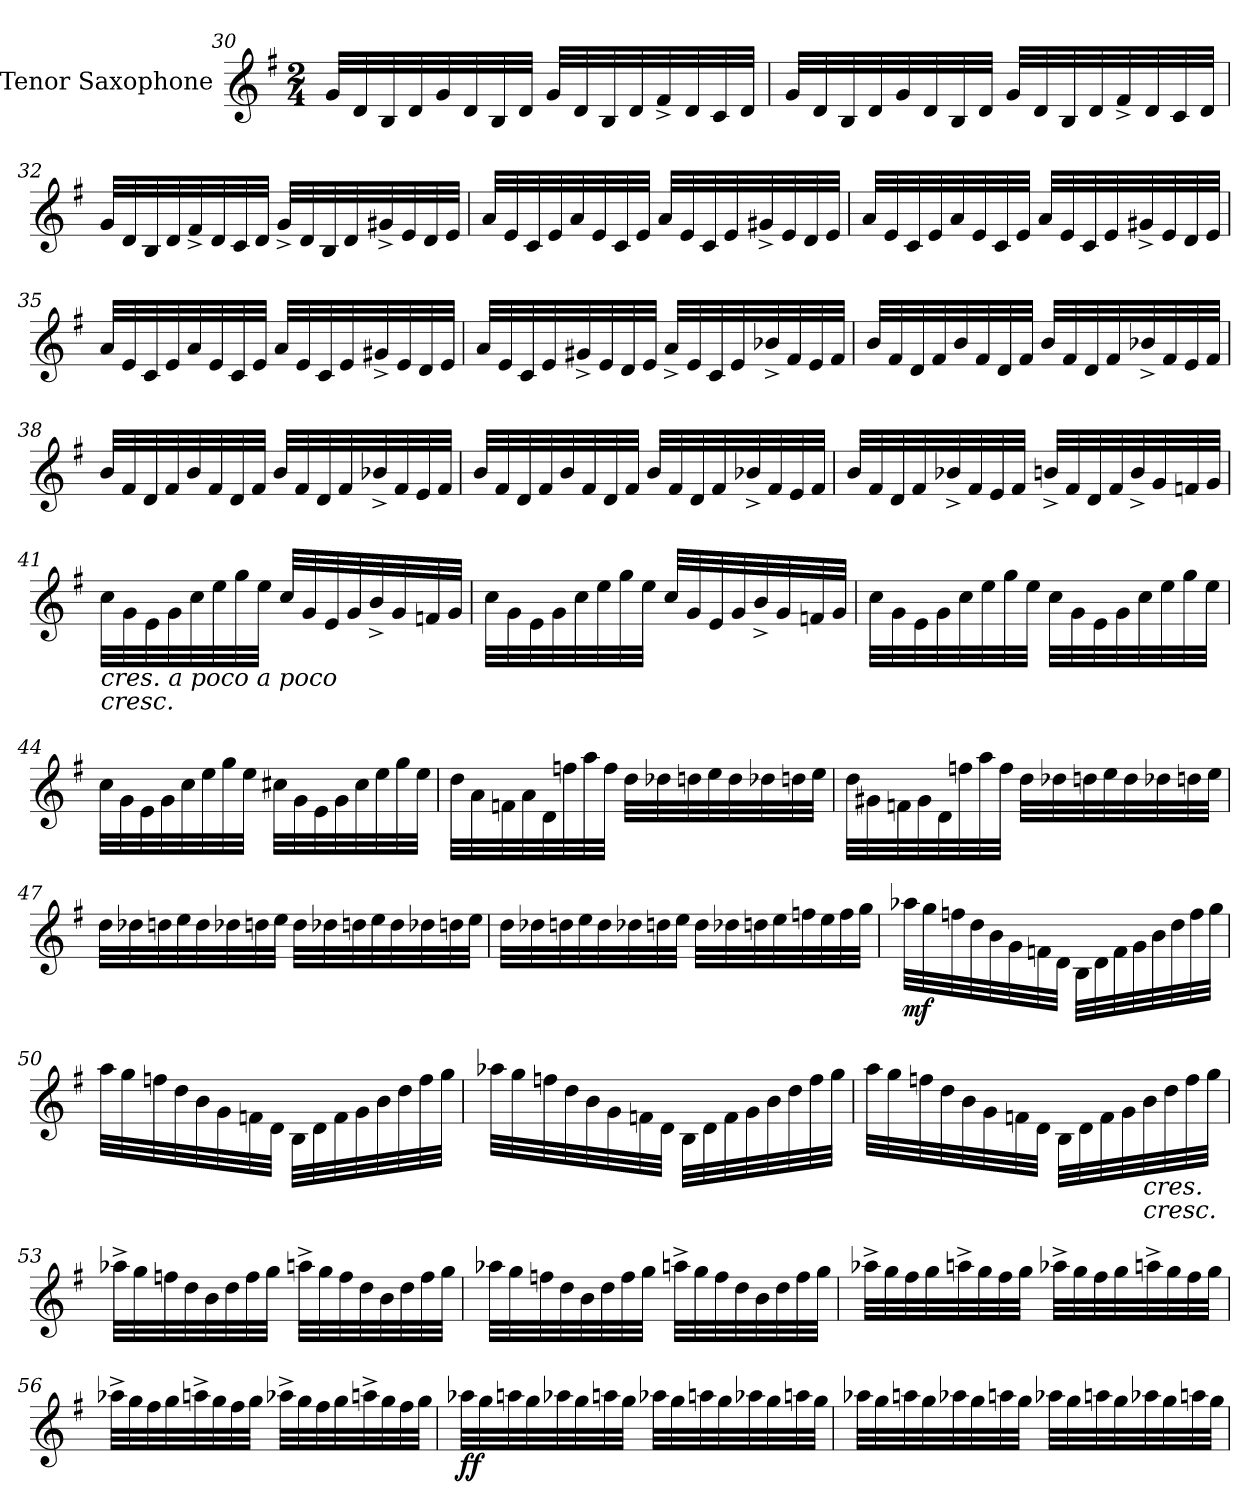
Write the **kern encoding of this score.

**kern	**dynam
*part1	*part1
*staff1	*staff1
*I"Tenor Saxophone	*
*I'T. Sax.	*
*clefG2	*
*ITrd8c14	*
*k[f#]	*
*M2/4	*
=30	=30
32G/LLL	.
32D/	.
32BB/	.
32D/	.
32G/	.
32D/	.
32BB/	.
32D/JJJ	.
32G/LLL	.
32D/	.
32BB/	.
32D/	.
32F#^/	.
32D/	.
32C/	.
32D/JJJ	.
!!LO:PB:g=z
=31	=31
32G/LLL	.
32D/	.
32BB/	.
32D/	.
32G/	.
32D/	.
32BB/	.
32D/JJJ	.
32G/LLL	.
32D/	.
32BB/	.
32D/	.
32F#^/	.
32D/	.
32C/	.
32D/JJJ	.
=32	=32
32G/LLL	.
32D/	.
32BB/	.
32D/	.
32F#^/	.
32D/	.
32C/	.
32D/JJJ	.
32G^/LLL	.
32D/	.
32BB/	.
32D/	.
32G#X^/	.
32E/	.
32D/	.
32E/JJJ	.
=33	=33
32A/LLL	.
32E/	.
32C/	.
32E/	.
32A/	.
32E/	.
32C/	.
32E/JJJ	.
32A/LLL	.
32E/	.
32C/	.
32E/	.
32G#X^/	.
32E/	.
32D/	.
32E/JJJ	.
!!LO:LB:g=z
=34	=34
32A/LLL	.
32E/	.
32C/	.
32E/	.
32A/	.
32E/	.
32C/	.
32E/JJJ	.
32A/LLL	.
32E/	.
32C/	.
32E/	.
32G#X^/	.
32E/	.
32D/	.
32E/JJJ	.
=35	=35
32A/LLL	.
32E/	.
32C/	.
32E/	.
32A/	.
32E/	.
32C/	.
32E/JJJ	.
32A/LLL	.
32E/	.
32C/	.
32E/	.
32G#X^/	.
32E/	.
32D/	.
32E/JJJ	.
=36	=36
32A/LLL	.
32E/	.
32C/	.
32E/	.
32G#X^/	.
32E/	.
32D/	.
32E/JJJ	.
32A^/LLL	.
32E/	.
32C/	.
32E/	.
32B-X^/	.
32F#/	.
32E/	.
32F#/JJJ	.
!!LO:LB:g=z
=37	=37
32B/LLL	.
32F#/	.
32D/	.
32F#/	.
32B/	.
32F#/	.
32D/	.
32F#/JJJ	.
32B/LLL	.
32F#/	.
32D/	.
32F#/	.
32B-X^/	.
32F#/	.
32E/	.
32F#/JJJ	.
=38	=38
32B/LLL	.
32F#/	.
32D/	.
32F#/	.
32B/	.
32F#/	.
32D/	.
32F#/JJJ	.
32B/LLL	.
32F#/	.
32D/	.
32F#/	.
32B-X^/	.
32F#/	.
32E/	.
32F#/JJJ	.
=39	=39
32B/LLL	.
32F#/	.
32D/	.
32F#/	.
32B/	.
32F#/	.
32D/	.
32F#/JJJ	.
32B/LLL	.
32F#/	.
32D/	.
32F#/	.
32B-X^/	.
32F#/	.
32E/	.
32F#/JJJ	.
!!LO:LB:g=z
=40	=40
32B/LLL	.
32F#/	.
32D/	.
32F#/	.
32B-X^/	.
32F#/	.
32E/	.
32F#/JJJ	.
32Bn^/LLL	.
32F#/	.
32D/	.
32F#/	.
32B^/	.
32G/	.
32Fn/	.
32G/JJJ	.
=41	=41
!LO:TX:b:i:t=cres.        a        poco        a        poco	!
!LO:TX:b:i:t=cresc.	!
32c\LLL	.
32G\	.
32E\	.
32G\	.
32c\	.
32e\	.
32g\	.
32e\JJJ	.
32c/LLL	.
32G/	.
32E/	.
32G/	.
32B^/	.
32G/	.
32Fn/	.
32G/JJJ	.
=42	=42
32c\LLL	.
32G\	.
32E\	.
32G\	.
32c\	.
32e\	.
32g\	.
32e\JJJ	.
32c/LLL	.
32G/	.
32E/	.
32G/	.
32B^/	.
32G/	.
32Fn/	.
32G/JJJ	.
!!LO:LB:g=z
=43	=43
32c\LLL	.
32G\	.
32E\	.
32G\	.
32c\	.
32e\	.
32g\	.
32e\JJJ	.
32c\LLL	.
32G\	.
32E\	.
32G\	.
32c\	.
32e\	.
32g\	.
32e\JJJ	.
=44	=44
32c\LLL	.
32G\	.
32E\	.
32G\	.
32c\	.
32e\	.
32g\	.
32e\JJJ	.
32c#X\LLL	.
32G\	.
32E\	.
32G\	.
32c#\	.
32e\	.
32g\	.
32e\JJJ	.
=45	=45
32d\LLL	.
32A\	.
32Fn\	.
32A\	.
32D\	.
32fn\	.
32a\	.
32f\JJJ	.
32d\LLL	.
32d-X\	.
32dn\	.
32e\	.
32d\	.
32d-X\	.
32dn\	.
32e\JJJ	.
!!LO:LB:g=z
=46	=46
32d\LLL	.
32G#X\	.
32Fn\	.
32G#\	.
32D\	.
32fn\	.
32a\	.
32f\JJJ	.
32d\LLL	.
32d-X\	.
32dn\	.
32e\	.
32d\	.
32d-X\	.
32dn\	.
32e\JJJ	.
=47	=47
32d\LLL	.
32d-X\	.
32dn\	.
32e\	.
32d\	.
32d-X\	.
32dn\	.
32e\JJJ	.
32d\LLL	.
32d-X\	.
32dn\	.
32e\	.
32d\	.
32d-X\	.
32dn\	.
32e\JJJ	.
!!LO:LB:g=z
=48	=48
32d\LLL	.
32d-X\	.
32dn\	.
32e\	.
32d\	.
32d-X\	.
32dn\	.
32e\JJJ	.
32d\LLL	.
32d-X\	.
32dn\	.
32e\	.
32fn\	.
32e\	.
32f\	.
32g\JJJ	.
=49	=49
!	!LO:DY:b
32a-X\LLL	mf
32g\	.
32fn\	.
32d\	.
32B\	.
32G\	.
32Fn\	.
32D\JJJ	.
32BB\LLL	.
32D\	.
32F\	.
32G\	.
32B\	.
32d\	.
32f\	.
32g\JJJ	.
!!LO:LB:g=z
=50	=50
32a\LLL	.
32g\	.
32fn\	.
32d\	.
32B\	.
32G\	.
32Fn\	.
32D\JJJ	.
32BB\LLL	.
32D\	.
32F\	.
32G\	.
32B\	.
32d\	.
32f\	.
32g\JJJ	.
=51	=51
32a-X\LLL	.
32g\	.
32fn\	.
32d\	.
32B\	.
32G\	.
32Fn\	.
32D\JJJ	.
32BB\LLL	.
32D\	.
32F\	.
32G\	.
32B\	.
32d\	.
32f\	.
32g\JJJ	.
!!LO:LB:g=z
=52	=52
32a\LLL	.
32g\	.
32fn\	.
32d\	.
32B\	.
32G\	.
32Fn\	.
32D\JJJ	.
32BB\LLL	.
32D\	.
32F\	.
32G\	.
!LO:TX:b:i:t=cres.	!
!LO:TX:b:i:t=cresc.	!
32B\	.
32d\	.
32f\	.
32g\JJJ	.
=53	=53
32a-X^\LLL	.
32g\	.
32fn\	.
32d\	.
32B\	.
32d\	.
32f\	.
32g\JJJ	.
32an^\LLL	.
32g\	.
32f\	.
32d\	.
32B\	.
32d\	.
32f\	.
32g\JJJ	.
!!LO:PB:g=z
=54	=54
32a-X\LLL	.
32g\	.
32fn\	.
32d\	.
32B\	.
32d\	.
32f\	.
32g\JJJ	.
32an^\LLL	.
32g\	.
32f\	.
32d\	.
32B\	.
32d\	.
32f\	.
32g\JJJ	.
=55	=55
32a-X^\LLL	.
32g\	.
32f#\	.
32g\	.
32an^\	.
32g\	.
32f#\	.
32g\JJJ	.
32a-X^\LLL	.
32g\	.
32f#\	.
32g\	.
32an^\	.
32g\	.
32f#\	.
32g\JJJ	.
!!LO:LB:g=z
=56	=56
32a-X^\LLL	.
32g\	.
32f#\	.
32g\	.
32an^\	.
32g\	.
32f#\	.
32g\JJJ	.
32a-X^\LLL	.
32g\	.
32f#\	.
32g\	.
32an^\	.
32g\	.
32f#\	.
32g\JJJ	.
=57	=57
!	!LO:DY:b
32a-X\LLL	ff
32g\	.
32an\	.
32g\	.
32a-X\	.
32g\	.
32an\	.
32g\JJJ	.
32a-X\LLL	.
32g\	.
32an\	.
32g\	.
32a-X\	.
32g\	.
32an\	.
32g\JJJ	.
!!LO:LB:g=z
=58	=58
32a-X\LLL	.
32g\	.
32an\	.
32g\	.
32a-X\	.
32g\	.
32an\	.
32g\JJJ	.
32a-X\LLL	.
32g\	.
32an\	.
32g\	.
32a-X\	.
32g\	.
32an\	.
32g\JJJ	.
=	=
*-	*-
